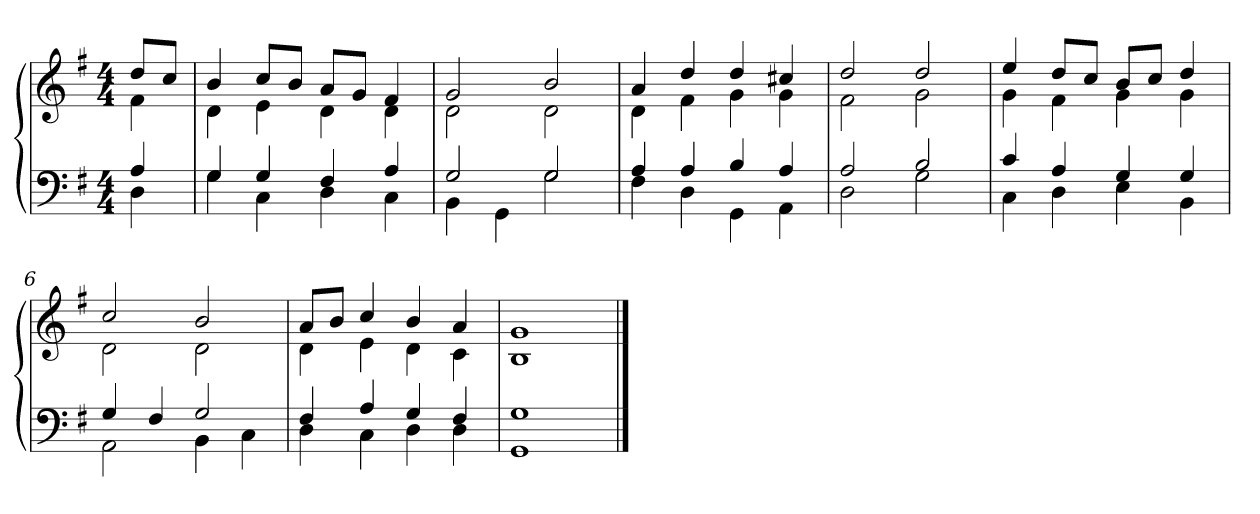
**kern	**kern
*part1	*part1
*staff2	*staff1
*clefF4	*clefG2
*k[f#]	*k[f#]
*G:	*G:
*M4/4	*M4/4
=	=
*^	*^
4A/	4D\	8dd/L	4f#\
.	.	8cc/J	.
=1	=1	=1	=1
4G/	4G\	4b/	4d\
4G/	4C\	8cc/L	4e\
.	.	8b/J	.
4F#/	4D\	8a/L	4d\
.	.	8g/J	.
4A/	4C\	4f#/	4d\
=2	=2	=2	=2
2G/	4BB\	2g/	2d\
.	4GG\	.	.
2G/	2G\	2b/	2d\
=3	=3	=3	=3
4A/	4F#\	4a/	4d\
4A/	4D\	4dd/	4f#\
4B/	4GG\	4dd/	4g\
4A/	4AA\	4cc#X/	4g\
=4	=4	=4	=4
2A/	2D\	2dd/	2f#\
2B/	2G\	2dd/	2g\
!!LO:LB:g=z	!!
=5	=5	=5	=5
4c/	4C\	4ee/	4g\
4A/	4D\	8dd/L	4f#\
.	.	8cc/J	.
4G/	4E\	8b/L	4g\
.	.	8cc/J	.
4G/	4BB\	4dd/	4g\
=6	=6	=6	=6
4G/	2AA\	2cc/	2d\
4F#/	.	.	.
2G/	4BB\	2b/	2d\
.	4C\	.	.
=7	=7	=7	=7
4F#/	4D\	8a/L	4d\
.	.	8b/J	.
4A/	4C\	4cc/	4e\
4G/	4D\	4b/	4d\
4F#/	4D\	4a/	4c\
=8	=8	=8	=8
1G	1GG	1g	1B
*v	*v	*	*
*	*v	*v
==	==
*-	*-
